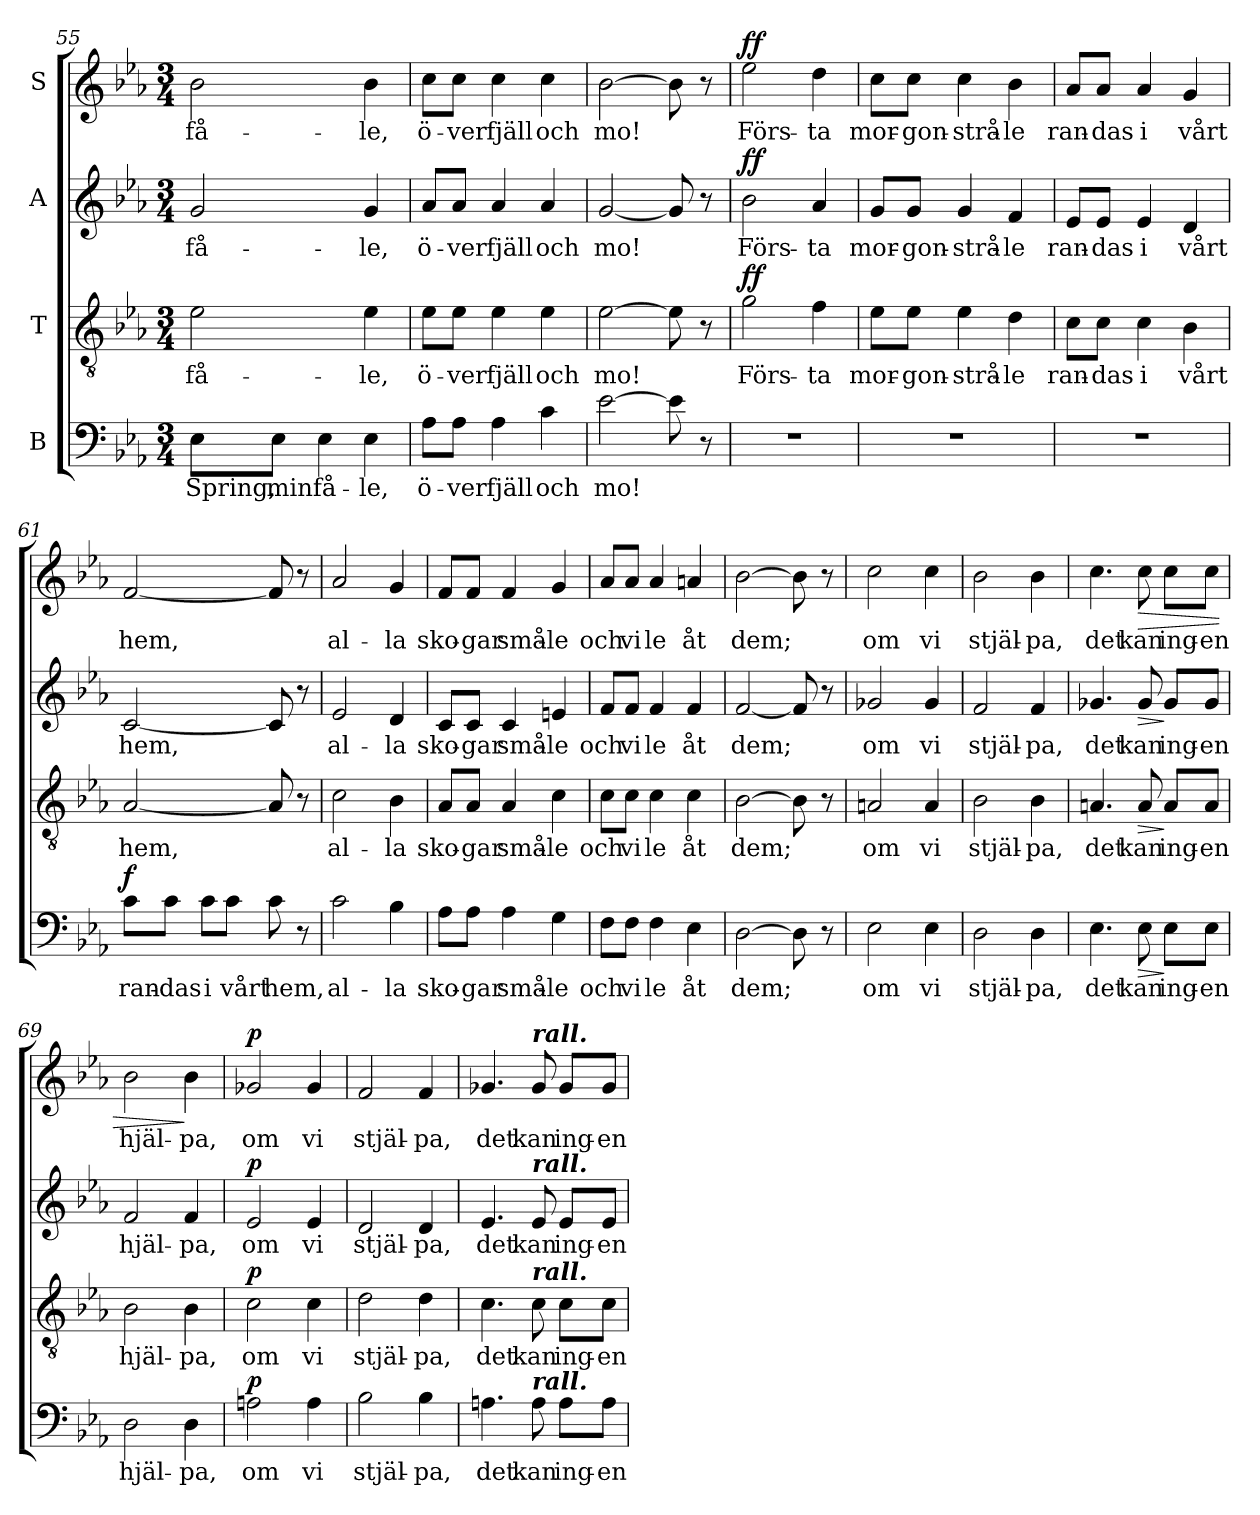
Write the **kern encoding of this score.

**kern	**text	**dynam	**kern	**text	**dynam	**kern	**text	**dynam	**kern	**text	**dynam
*part4	*part4	*part4	*part3	*part3	*part3	*part2	*part2	*part2	*part1	*part1	*part1
*staff4	*staff4	*staff4	*staff3	*staff3	*staff3	*staff2	*staff2	*staff2	*staff1	*staff1	*staff1
*I"B	*	*	*I"T	*	*	*I"A	*	*	*I"S	*	*
*clefF4	*	*	*clefGv2	*	*	*clefG2	*	*	*clefG2	*	*
*k[b-e-a-]	*	*	*k[b-e-a-]	*	*	*k[b-e-a-]	*	*	*k[b-e-a-]	*	*
*E-:	*	*	*E-:	*	*	*E-:	*	*	*E-:	*	*
*M3/4	*	*	*M3/4	*	*	*M3/4	*	*	*M3/4	*	*
=55	=55	=55	=55	=55	=55	=55	=55	=55	=55	=55	=55
!	!LO:LY:b	!	!	!LO:LY:b	!	!	!LO:LY:b	!	!	!LO:LY:b	!
8E-\L	Spring,	.	2e-\	få-	.	2g/	få-	.	2b-\	få-	.
!	!LO:LY:b	!	!	!	!	!	!	!	!	!	!
8E-\J	min	.	.	.	.	.	.	.	.	.	.
!	!LO:LY:b	!	!	!	!	!	!	!	!	!	!
4E-\	få-	.	.	.	.	.	.	.	.	.	.
!	!LO:LY:b	!	!	!LO:LY:b	!	!	!LO:LY:b	!	!	!LO:LY:b	!
4E-\	-le,	.	4e-\	-le,	.	4g/	-le,	.	4b-\	-le,	.
!!LO:PB:g=z
=56	=56	=56	=56	=56	=56	=56	=56	=56	=56	=56	=56
!	!LO:LY:b	!	!	!LO:LY:b	!	!	!LO:LY:b	!	!	!LO:LY:b	!
8A-\L	ö-	.	8e-\L	ö-	.	8a-/L	ö-	.	8cc\L	ö-	.
!	!LO:LY:b	!	!	!LO:LY:b	!	!	!LO:LY:b	!	!	!LO:LY:b	!
8A-\J	-ver	.	8e-\J	-ver	.	8a-/J	-ver	.	8cc\J	-ver	.
!	!LO:LY:b	!	!	!LO:LY:b	!	!	!LO:LY:b	!	!	!LO:LY:b	!
4A-\	fjäll	.	4e-\	fjäll	.	4a-/	fjäll	.	4cc\	fjäll	.
!	!LO:LY:b	!	!	!LO:LY:b	!	!	!LO:LY:b	!	!	!LO:LY:b	!
4c\	och	.	4e-\	och	.	4a-/	och	.	4cc\	och	.
=57	=57	=57	=57	=57	=57	=57	=57	=57	=57	=57	=57
!	!LO:LY:b	!	!	!LO:LY:b	!	!	!LO:LY:b	!	!	!LO:LY:b	!
[2e-\	mo!	.	[2e-\	mo!	.	[2g/	mo!	.	[2b-\	mo!	.
8e-\]	.	.	8e-\]	.	.	8g/]	.	.	8b-\]	.	.
8r	.	.	8r	.	.	8r	.	.	8r	.	.
=58	=58	=58	=58	=58	=58	=58	=58	=58	=58	=58	=58
!	!	!	!	!LO:LY:b	!LO:DY:a	!	!LO:LY:b	!LO:DY:a	!	!LO:LY:b	!LO:DY:a
2.r	.	.	2g\	Förs-	ff	2b-\	Förs-	ff	2ee-\	Förs-	ff
!	!	!	!	!LO:LY:b	!	!	!LO:LY:b	!	!	!LO:LY:b	!
.	.	.	4f\	-ta	.	4a-/	-ta	.	4dd\	-ta	.
=59	=59	=59	=59	=59	=59	=59	=59	=59	=59	=59	=59
!	!	!	!	!LO:LY:b	!	!	!LO:LY:b	!	!	!LO:LY:b	!
2.r	.	.	8e-\L	mor-	.	8g/L	mor-	.	8cc\L	mor-	.
!	!	!	!	!LO:LY:b	!	!	!LO:LY:b	!	!	!LO:LY:b	!
.	.	.	8e-\J	-gon-	.	8g/J	-gon-	.	8cc\J	-gon-	.
!	!	!	!	!LO:LY:b	!	!	!LO:LY:b	!	!	!LO:LY:b	!
.	.	.	4e-\	-strå-	.	4g/	-strå-	.	4cc\	-strå-	.
!	!	!	!	!LO:LY:b	!	!	!LO:LY:b	!	!	!LO:LY:b	!
.	.	.	4d\	-le	.	4f/	-le	.	4b-\	-le	.
=60	=60	=60	=60	=60	=60	=60	=60	=60	=60	=60	=60
!	!	!	!	!LO:LY:b	!	!	!LO:LY:b	!	!	!LO:LY:b	!
2.r	.	.	8c\L	ran-	.	8e-/L	ran-	.	8a-/L	ran-	.
!	!	!	!	!LO:LY:b	!	!	!LO:LY:b	!	!	!LO:LY:b	!
.	.	.	8c\J	-das	.	8e-/J	-das	.	8a-/J	-das	.
!	!	!	!	!LO:LY:b	!	!	!LO:LY:b	!	!	!LO:LY:b	!
.	.	.	4c\	i	.	4e-/	i	.	4a-/	i	.
!	!	!	!	!LO:LY:b	!	!	!LO:LY:b	!	!	!LO:LY:b	!
.	.	.	4B-\	vårt	.	4d/	vårt	.	4g/	vårt	.
=61	=61	=61	=61	=61	=61	=61	=61	=61	=61	=61	=61
!	!LO:LY:b	!LO:DY:a	!	!LO:LY:b	!	!	!LO:LY:b	!	!	!LO:LY:b	!
8c\L	ran-	f	[2A-/	hem,	.	[2c/	hem,	.	[2f/	hem,	.
!	!LO:LY:b	!	!	!	!	!	!	!	!	!	!
8c\J	-das	.	.	.	.	.	.	.	.	.	.
!	!LO:LY:b	!	!	!	!	!	!	!	!	!	!
8c\L	i	.	.	.	.	.	.	.	.	.	.
!	!LO:LY:b	!	!	!	!	!	!	!	!	!	!
8c\J	vårt	.	.	.	.	.	.	.	.	.	.
!	!LO:LY:b	!	!	!	!	!	!	!	!	!	!
8c\	hem,	.	8A-/]	.	.	8c/]	.	.	8f/]	.	.
8r	.	.	8r	.	.	8r	.	.	8r	.	.
!!LO:LB:g=z
=62	=62	=62	=62	=62	=62	=62	=62	=62	=62	=62	=62
!	!LO:LY:b	!	!	!LO:LY:b	!	!	!LO:LY:b	!	!	!LO:LY:b	!
2c\	al-	.	2c\	al-	.	2e-/	al-	.	2a-/	al-	.
!	!LO:LY:b	!	!	!LO:LY:b	!	!	!LO:LY:b	!	!	!LO:LY:b	!
4B-\	-la	.	4B-\	-la	.	4d/	-la	.	4g/	-la	.
=63	=63	=63	=63	=63	=63	=63	=63	=63	=63	=63	=63
!	!LO:LY:b	!	!	!LO:LY:b	!	!	!LO:LY:b	!	!	!LO:LY:b	!
8A-\L	sko-	.	8A-/L	sko-	.	8c/L	sko-	.	8f/L	sko-	.
!	!LO:LY:b	!	!	!LO:LY:b	!	!	!LO:LY:b	!	!	!LO:LY:b	!
8A-\J	-gar	.	8A-/J	-gar	.	8c/J	-gar	.	8f/J	-gar	.
!	!LO:LY:b	!	!	!LO:LY:b	!	!	!LO:LY:b	!	!	!LO:LY:b	!
4A-\	små-	.	4A-/	små-	.	4c/	små-	.	4f/	små-	.
!	!LO:LY:b	!	!	!LO:LY:b	!	!	!LO:LY:b	!	!	!LO:LY:b	!
4G\	-le	.	4c\	-le	.	4en/	-le	.	4g/	-le	.
=64	=64	=64	=64	=64	=64	=64	=64	=64	=64	=64	=64
!	!LO:LY:b	!	!	!LO:LY:b	!	!	!LO:LY:b	!	!	!LO:LY:b	!
8F\L	och	.	8c\L	och	.	8f/L	och	.	8a-/L	och	.
!	!LO:LY:b	!	!	!LO:LY:b	!	!	!LO:LY:b	!	!	!LO:LY:b	!
8F\J	vi	.	8c\J	vi	.	8f/J	vi	.	8a-/J	vi	.
!	!LO:LY:b	!	!	!LO:LY:b	!	!	!LO:LY:b	!	!	!LO:LY:b	!
4F\	le	.	4c\	le	.	4f/	le	.	4a-/	le	.
!	!LO:LY:b	!	!	!LO:LY:b	!	!	!LO:LY:b	!	!	!LO:LY:b	!
4E-\	åt	.	4c\	åt	.	4f/	åt	.	4an/	åt	.
=65	=65	=65	=65	=65	=65	=65	=65	=65	=65	=65	=65
!	!LO:LY:b	!	!	!LO:LY:b	!	!	!LO:LY:b	!	!	!LO:LY:b	!
[2D\	dem;	.	[2B-\	dem;	.	[2f/	dem;	.	[2b-\	dem;	.
8D\]	.	.	8B-\]	.	.	8f/]	.	.	8b-\]	.	.
8r	.	.	8r	.	.	8r	.	.	8r	.	.
=66	=66	=66	=66	=66	=66	=66	=66	=66	=66	=66	=66
!	!LO:LY:b	!	!	!LO:LY:b	!	!	!LO:LY:b	!	!	!LO:LY:b	!
2E-\	om	.	2An/	om	.	2g-X/	om	.	2cc\	om	.
!	!LO:LY:b	!	!	!LO:LY:b	!	!	!LO:LY:b	!	!	!LO:LY:b	!
4E-\	vi	.	4A/	vi	.	4g-/	vi	.	4cc\	vi	.
=67	=67	=67	=67	=67	=67	=67	=67	=67	=67	=67	=67
!	!LO:LY:b	!	!	!LO:LY:b	!	!	!LO:LY:b	!	!	!LO:LY:b	!
2D\	stjäl-	.	2B-\	stjäl-	.	2f/	stjäl-	.	2b-\	stjäl-	.
!	!LO:LY:b	!	!	!LO:LY:b	!	!	!LO:LY:b	!	!	!LO:LY:b	!
4D\	-pa,	.	4B-\	-pa,	.	4f/	-pa,	.	4b-\	-pa,	.
!!LO:LB:g=z
=68	=68	=68	=68	=68	=68	=68	=68	=68	=68	=68	=68
!	!LO:LY:b	!	!	!LO:LY:b	!	!	!LO:LY:b	!	!	!LO:LY:b	!
4.E-\	det	.	4.An/	det	.	4.g-X/	det	.	4.cc\	det	.
!	!LO:LY:b	!LO:HP:b	!	!LO:LY:b	!LO:HP:b	!	!LO:LY:b	!LO:HP:b	!	!LO:LY:b	!LO:HP:b
8E-\	kan	>	8A/	kan	>	8g-/	kan	>	8cc\	kan	>
!	!LO:LY:b	!	!	!LO:LY:b	!	!	!LO:LY:b	!	!	!LO:LY:b	!
8E-\L	ing-	]	8A/L	ing-	]	8g-/L	ing-	]	8cc\L	ing-	.
!	!LO:LY:b	!	!	!LO:LY:b	!	!	!LO:LY:b	!	!	!LO:LY:b	!
8E-\J	-en	.	8A/J	-en	.	8g-/J	-en	.	8cc\J	-en	.
=69	=69	=69	=69	=69	=69	=69	=69	=69	=69	=69	=69
!	!LO:LY:b	!	!	!LO:LY:b	!	!	!LO:LY:b	!	!	!LO:LY:b	!
2D\	hjäl-	.	2B-\	hjäl-	.	2f/	hjäl-	.	2b-\	hjäl-	.
!	!LO:LY:b	!	!	!LO:LY:b	!	!	!LO:LY:b	!	!	!LO:LY:b	!
4D\	-pa,	.	4B-\	-pa,	.	4f/	-pa,	.	4b-\	-pa,	]
=70	=70	=70	=70	=70	=70	=70	=70	=70	=70	=70	=70
!	!LO:LY:b	!LO:DY:a	!	!LO:LY:b	!LO:DY:a	!	!LO:LY:b	!LO:DY:a	!	!LO:LY:b	!LO:DY:a
2An\	om	p	2c\	om	p	2e-/	om	p	2g-X/	om	p
!	!LO:LY:b	!	!	!LO:LY:b	!	!	!LO:LY:b	!	!	!LO:LY:b	!
4A\	vi	.	4c\	vi	.	4e-/	vi	.	4g-/	vi	.
=71	=71	=71	=71	=71	=71	=71	=71	=71	=71	=71	=71
!	!LO:LY:b	!	!	!LO:LY:b	!	!	!LO:LY:b	!	!	!LO:LY:b	!
2B-\	stjäl-	.	2d\	stjäl-	.	2d/	stjäl-	.	2f/	stjäl-	.
!	!LO:LY:b	!	!	!LO:LY:b	!	!	!LO:LY:b	!	!	!LO:LY:b	!
4B-\	-pa,	.	4d\	-pa,	.	4d/	-pa,	.	4f/	-pa,	.
=72	=72	=72	=72	=72	=72	=72	=72	=72	=72	=72	=72
!	!LO:LY:b	!	!	!LO:LY:b	!	!	!LO:LY:b	!	!	!LO:LY:b	!
4.An\	det	.	4.c\	det	.	4.e-/	det	.	4.g-X/	det	.
!	!	!	!	!	!	!	!	!	!LO:TX:a:Bi:t=rall.	!	!
!	!	!	!	!	!	!LO:TX:a:Bi:t=rall.	!	!	!	!	!
!	!	!	!LO:TX:a:Bi:t=rall.	!	!	!	!	!	!	!	!
!LO:TX:a:Bi:t=rall.	!	!	!	!	!	!	!	!	!	!	!
!	!LO:LY:b	!	!	!LO:LY:b	!	!	!LO:LY:b	!	!	!LO:LY:b	!
8A\	kan	.	8c\	kan	.	8e-/	kan	.	8g-/	kan	.
!	!LO:LY:b	!	!	!LO:LY:b	!	!	!LO:LY:b	!	!	!LO:LY:b	!
8A\L	ing-	.	8c\L	ing-	.	8e-/L	ing-	.	8g-/L	ing-	.
!	!LO:LY:b	!	!	!LO:LY:b	!	!	!LO:LY:b	!	!	!LO:LY:b	!
8A\J	-en	.	8c\J	-en	.	8e-/J	-en	.	8g-/J	-en	.
=	=	=	=	=	=	=	=	=	=	=	=
*-	*-	*-	*-	*-	*-	*-	*-	*-	*-	*-	*-
